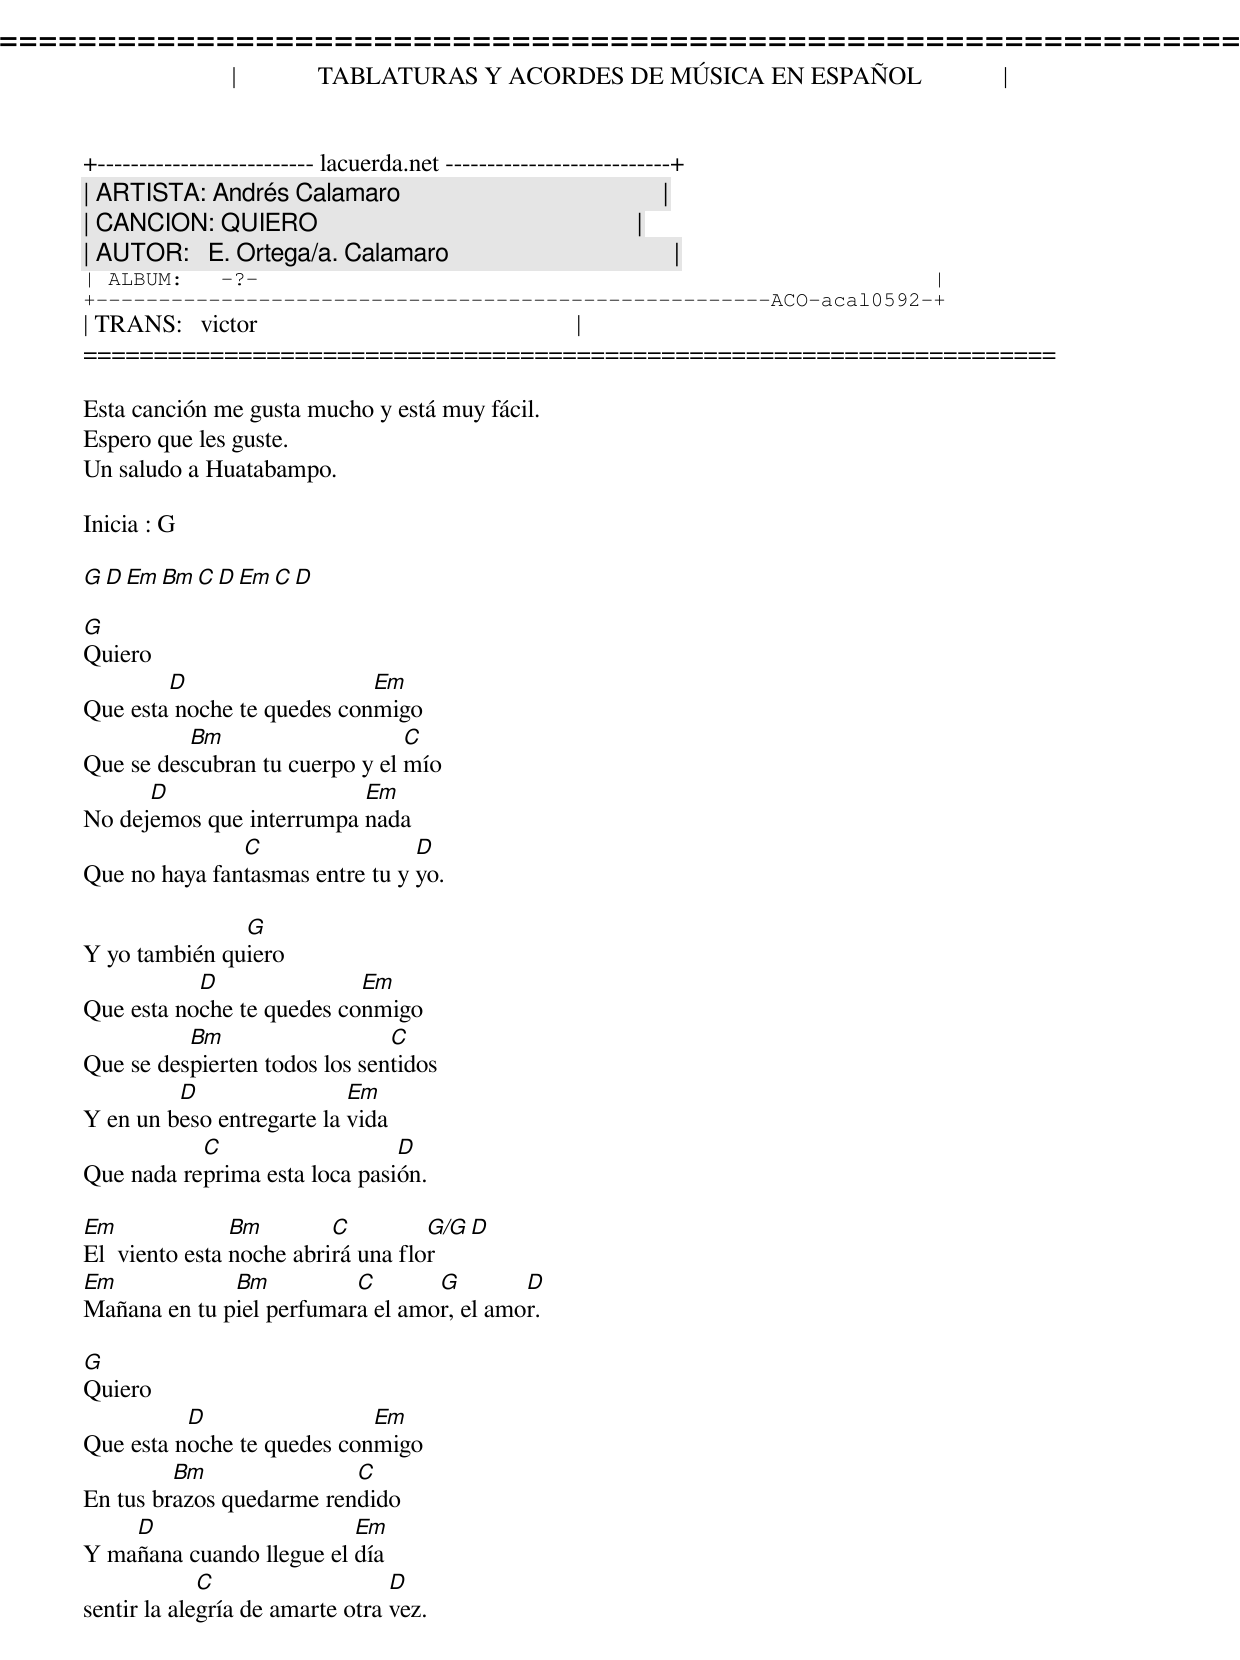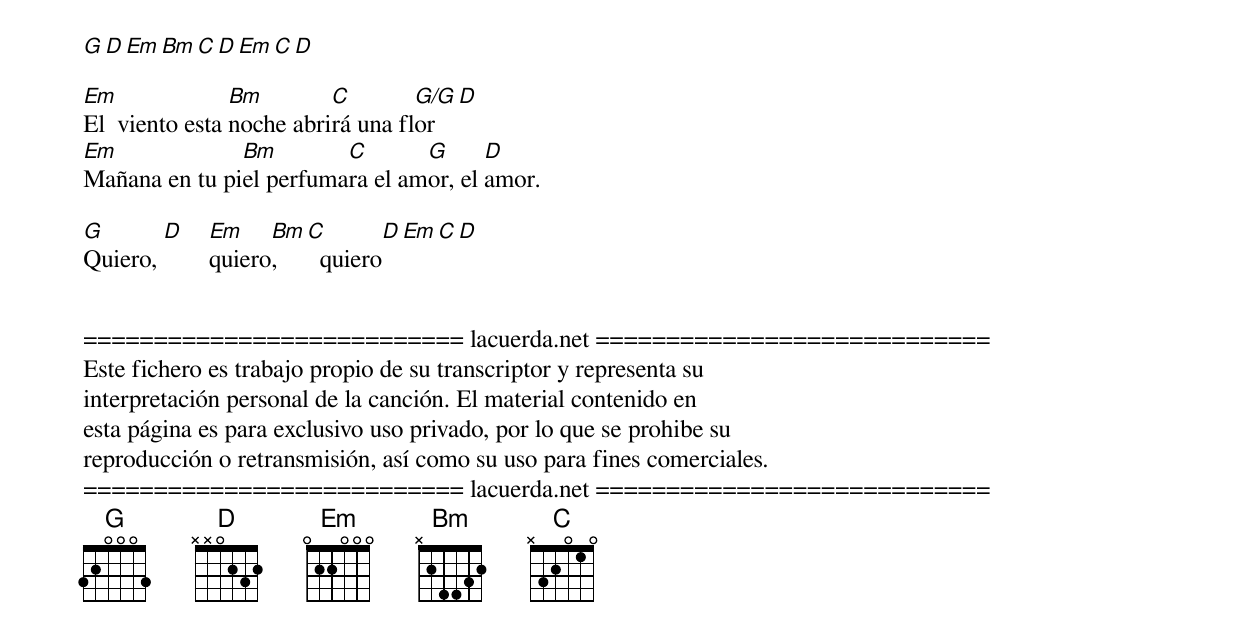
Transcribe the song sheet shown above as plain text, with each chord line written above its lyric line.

=====================================================================
|             TABLATURAS Y ACORDES DE MÚSICA EN ESPAÑOL             |
+-------------------------- lacuerda.net ---------------------------+
| ARTISTA: Andrés Calamaro                                          |
| CANCION: QUIERO                                                   |
| AUTOR:   E. Ortega/a. Calamaro                                    |
| ALBUM:   -?-                                                      |
+------------------------------------------------------ACO-acal0592-+
| TRANS:   victor                                                   |
=====================================================================

Esta canción me gusta mucho y está muy fácil.
Espero que les guste.
Un saludo a Huatabampo.

Inicia : G

G D Em Bm C D Em C D

G
Quiero
        D                   Em
Que esta noche te quedes conmigo
          Bm                    C
Que se descubran tu cuerpo y el mío
      D                   Em
No dejemos que interrumpa nada
               C                 D
Que no haya fantasmas entre tu y yo.

               G
Y yo también quiero
           D               Em
Que esta noche te quedes conmigo
          Bm                   C
Que se despierten todos los sentidos
         D                 Em
Y en un beso entregarte la vida
           C                   D
Que nada reprima esta loca pasión.

Em              Bm        C         G/G D
El  viento esta noche abrirá una flor
Em            Bm          C       G        D
Mañana en tu piel perfumara el amor, el amor.

G
Quiero
          D                 Em
Que esta noche te quedes conmigo
         Bm               C
En tus brazos quedarme rendido
    D                     Em
Y mañana cuando llegue el día
             C                   D
sentir la alegría de amarte otra vez.


G D Em Bm C D Em C D

Em              Bm        C        G/G D
El  viento esta noche abrirá una flor
Em             Bm        C       G      D
Mañana en tu piel perfumara el amor, el amor.

G       D   Em    Bm   C       D    Em   C   D
Quiero,     quiero,      quiero


=========================== lacuerda.net ============================
Este fichero es trabajo propio de su transcriptor y representa su
interpretación personal de la canción. El material contenido en
esta página es para exclusivo uso privado, por lo que se prohibe su
reproducción o retransmisión, así como su uso para fines comerciales.
=========================== lacuerda.net ============================
